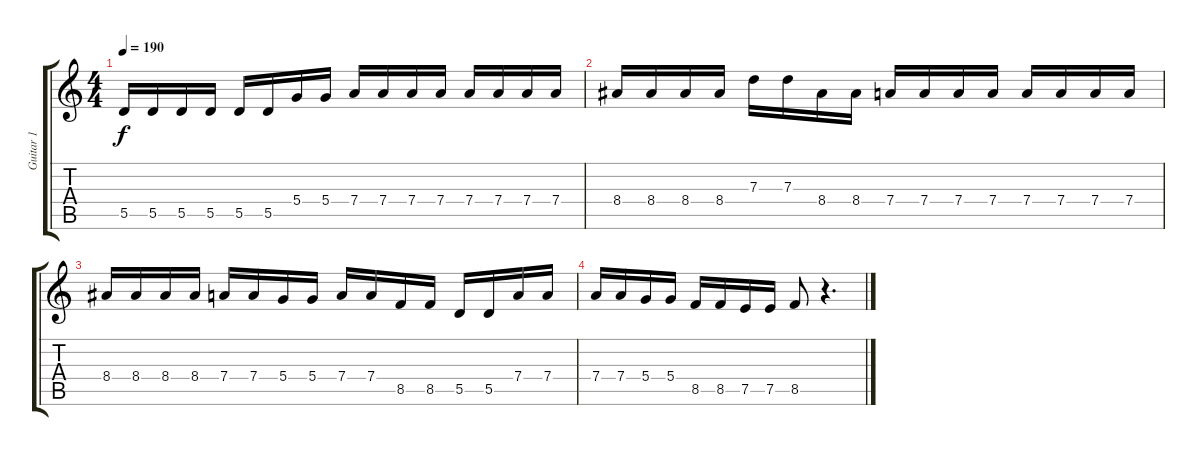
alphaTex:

\track ("Guitar 1" "Guitar 1") {instrument distortionguitar}
\staff {score tabs}
\tuning (E4 B3 G3 D3 A2 D2) {hide}
\ts (4 4)
\tempo 190
\clef g2
\ks c
5.5.16{dy f} 5.5.16 5.5.16 5.5.16 5.5.16 5.5.16 5.4.16 5.4.16 7.4.16 7.4.16 7.4.16 7.4.16 7.4.16 7.4.16 7.4.16 7.4.16 |
8.4.16 8.4.16 8.4.16 8.4.16 7.3.16 7.3.16 8.4.16 8.4.16 7.4.16 7.4.16 7.4.16 7.4.16 7.4.16 7.4.16 7.4.16 7.4.16 |
8.4.16 8.4.16 8.4.16 8.4.16 7.4.16 7.4.16 5.4.16 5.4.16 7.4.16 7.4.16 8.5.16 8.5.16 5.5.16 5.5.16 7.4.16 7.4.16 |
7.4.16 7.4.16 5.4.16 5.4.16 8.5.16 8.5.16 7.5.16 7.5.16 8.5.8 r.4{d}
